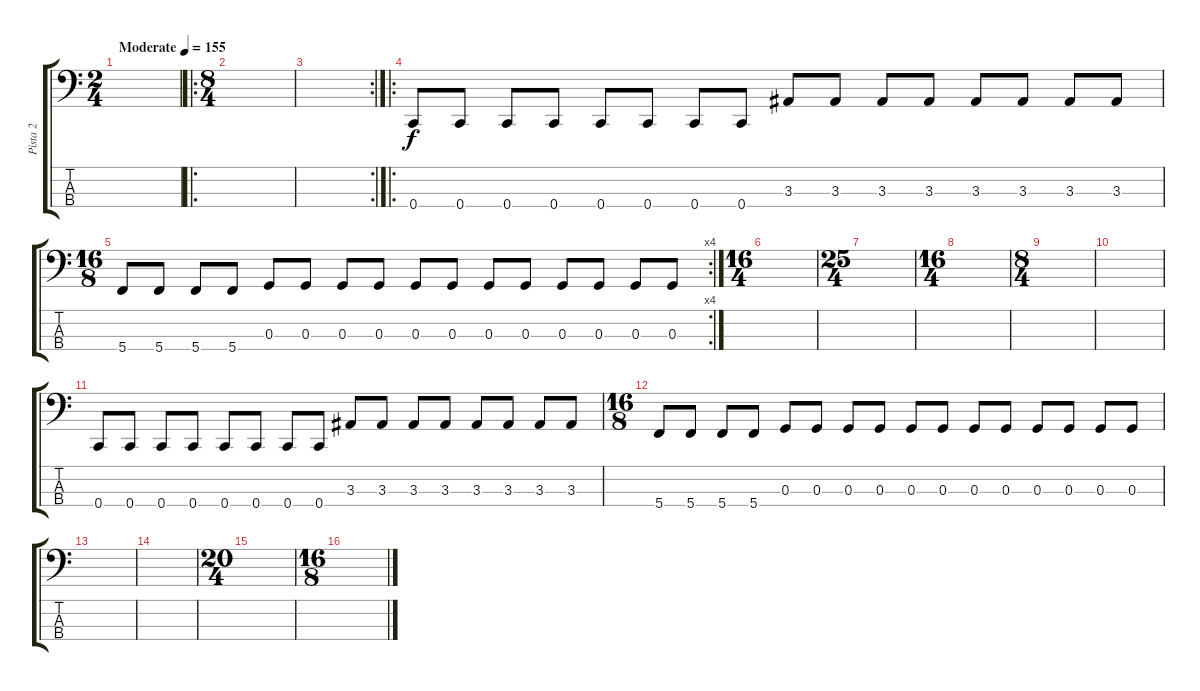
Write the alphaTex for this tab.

\track ("Pista 2" "Pista 2") {instrument electricbassfinger}
\staff {score tabs}
\tuning (F2 C2 G1 C1) {hide}
\ts (2 4)
\tempo (155 "Moderate")
\clef f4
\ks c
|
\ro
\ts (8 4)
|
\rc 2
|
\ro
0.4.8 0.4.8 0.4.8 0.4.8 0.4.8 0.4.8 0.4.8 0.4.8 3.3.8 3.3.8 3.3.8 3.3.8 3.3.8 3.3.8 3.3.8 3.3.8 |
\rc 4
\ts (16 8)
5.4.8 5.4.8 5.4.8 5.4.8 0.3.8 0.3.8 0.3.8 0.3.8 0.3.8 0.3.8 0.3.8 0.3.8 0.3.8 0.3.8 0.3.8 0.3.8 |
\ts (16 4)
|
\ts (25 4)
|
\ts (16 4)
|
\ts (8 4)
|
|
0.4.8 0.4.8 0.4.8 0.4.8 0.4.8 0.4.8 0.4.8 0.4.8 3.3.8 3.3.8 3.3.8 3.3.8 3.3.8 3.3.8 3.3.8 3.3.8 |
\ts (16 8)
5.4.8 5.4.8 5.4.8 5.4.8 0.3.8 0.3.8 0.3.8 0.3.8 0.3.8 0.3.8 0.3.8 0.3.8 0.3.8 0.3.8 0.3.8 0.3.8 |
|
|
\ts (20 4)
|
\ts (16 8)
